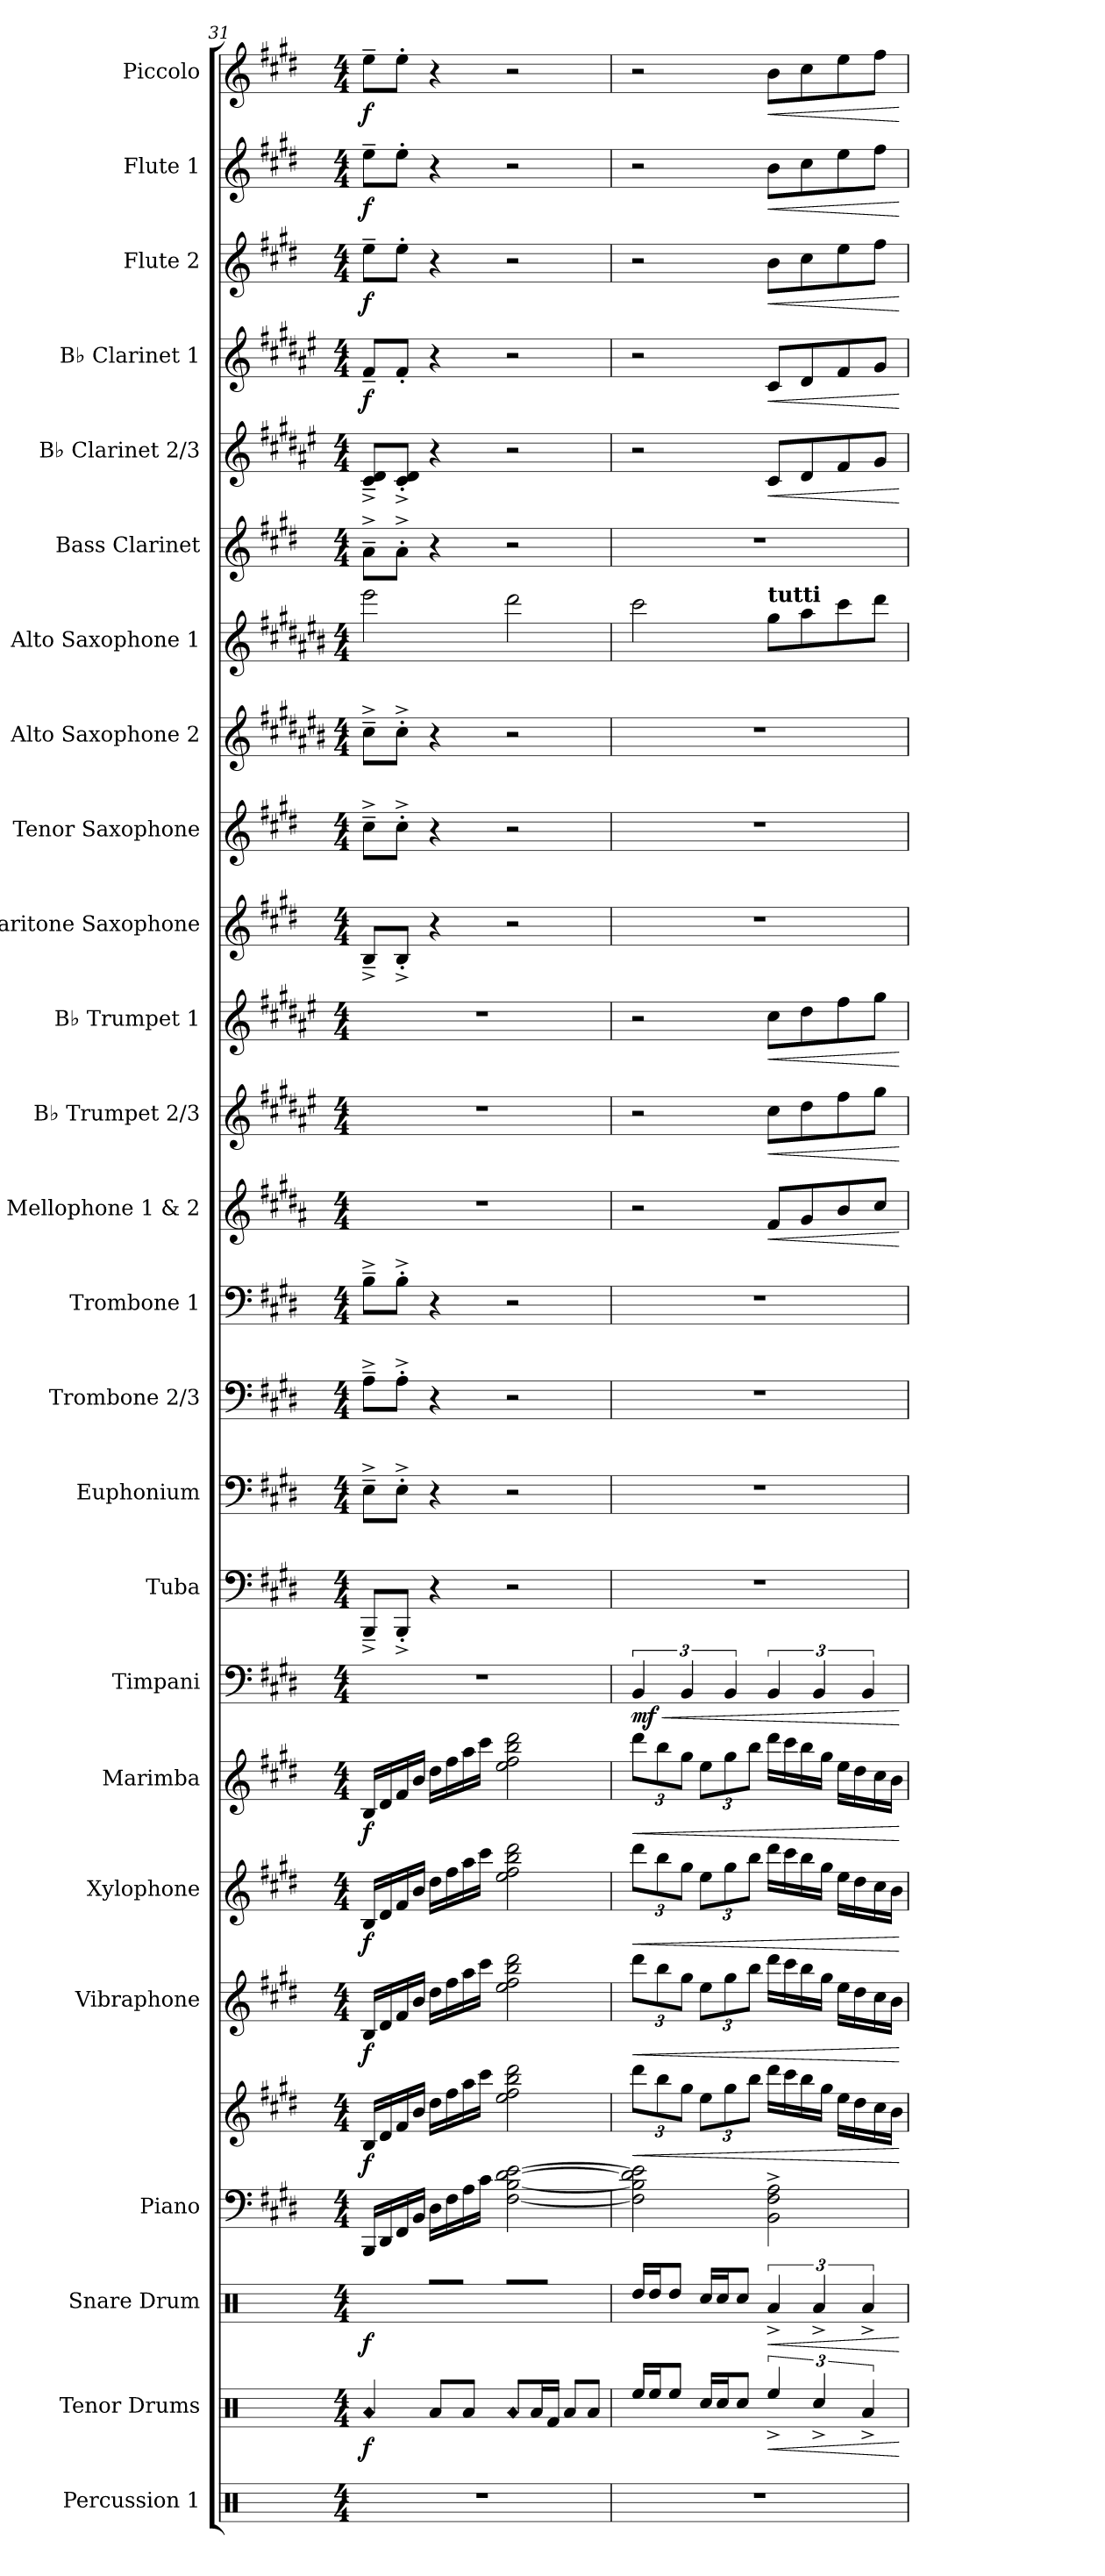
**kern	**kern	**dynam	**kern	**dynam	**kern	**kern	**dynam	**kern	**dynam	**kern	**dynam	**kern	**dynam	**kern	**dynam	**kern	**kern	**kern	**kern	**kern	**dynam	**kern	**dynam	**kern	**dynam	**kern	**kern	**kern	**kern	**kern	**kern	**dynam	**kern	**dynam	**kern	**dynam	**kern	**dynam	**kern	**dynam
*part25	*part24	*part24	*part23	*part23	*part22	*part22	*part22	*part21	*part21	*part20	*part20	*part19	*part19	*part18	*part18	*part17	*part16	*part15	*part14	*part13	*part13	*part12	*part12	*part11	*part11	*part10	*part9	*part8	*part7	*part6	*part5	*part5	*part4	*part4	*part3	*part3	*part2	*part2	*part1	*part1
*staff26	*staff25	*staff25	*staff24	*staff24	*staff23	*staff22	*staff22/23	*staff21	*staff21	*staff20	*staff20	*staff19	*staff19	*staff18	*staff18	*staff17	*staff16	*staff15	*staff14	*staff13	*staff13	*staff12	*staff12	*staff11	*staff11	*staff10	*staff9	*staff8	*staff7	*staff6	*staff5	*staff5	*staff4	*staff4	*staff3	*staff3	*staff2	*staff2	*staff1	*staff1
*I"Percussion 1	*I"Tenor Drums	*	*I"Snare Drum	*	*I"Piano	*	*	*I"Vibraphone	*	*I"Xylophone	*	*I"Marimba	*	*I"Timpani	*	*I"Tuba	*I"Euphonium	*I"Trombone 2/3	*I"Trombone 1	*I"Mellophone 1 &amp; 2	*	*I"B♭ Trumpet 2/3	*	*I"B♭ Trumpet 1	*	*I"Baritone Saxophone	*I"Tenor Saxophone	*I"Alto Saxophone 2	*I"Alto Saxophone 1	*I"Bass Clarinet	*I"B♭ Clarinet 2/3	*	*I"B♭ Clarinet 1	*	*I"Flute 2	*	*I"Flute 1	*	*I"Piccolo	*
*I'Perc. 1	*I'T.D.	*	*I'S.D.	*	*I'Pno.	*	*	*I'Vib.	*	*I'Xyl.	*	*I'Mrm.	*	*I'Timp.	*	*I'Tba.	*I'Euph.	*I'Tbn. 2/3	*I'Tbn. 1	*I'Mello. 1/2	*	*I'B♭ Tpt. 2/3	*	*I'B♭ Tpt. 1	*	*I'Bar. Sax.	*I'T. Sax.	*I'A. Sax. 2	*I'A. Sax. 1	*I'B. Cl.	*I'B♭ Cl. 2/3	*	*I'B♭ Cl. 1	*	*I'Fl. 2	*	*I'Fl. 1	*	*I'Picc.	*
*clefX	*clefX	*	*clefX	*	*clefF4	*clefG2	*	*clefG2	*	*clefG2	*	*clefG2	*	*clefF4	*	*clefF4	*clefF4	*clefF4	*clefF4	*clefG2	*	*clefG2	*	*clefG2	*	*clefG2	*clefG2	*clefG2	*clefG2	*clefG2	*clefG2	*	*clefG2	*	*clefG2	*	*clefG2	*	*clefG2	*
*	*	*	*	*	*	*	*	*	*	*ITrd-7c-12	*	*	*	*	*	*	*	*	*	*ITrd4c7	*	*ITrd1c2	*	*ITrd1c2	*	*ITrd12c21	*ITrd8c14	*ITrd5c9	*ITrd5c9	*ITrd8c14	*ITrd1c2	*	*ITrd1c2	*	*	*	*	*	*ITrd-7c-12	*
*k[]	*k[]	*	*k[]	*	*k[f#c#g#d#]	*k[f#c#g#d#]	*	*k[f#c#g#d#]	*	*k[f#c#g#d#]	*	*k[f#c#g#d#]	*	*k[f#c#g#d#]	*	*k[f#c#g#d#]	*k[f#c#g#d#]	*k[f#c#g#d#]	*k[f#c#g#d#]	*k[f#c#g#d#]	*	*k[f#c#g#d#]	*	*k[f#c#g#d#]	*	*k[f#c#g#d#]	*k[f#c#g#d#]	*k[f#c#g#d#]	*k[f#c#g#d#]	*k[f#c#g#d#]	*k[f#c#g#d#]	*	*k[f#c#g#d#]	*	*k[f#c#g#d#]	*	*k[f#c#g#d#]	*	*k[f#c#g#d#]	*
*M4/4	*M4/4	*	*M4/4	*	*M4/4	*M4/4	*	*M4/4	*	*M4/4	*	*M4/4	*	*M4/4	*	*M4/4	*M4/4	*M4/4	*M4/4	*M4/4	*	*M4/4	*	*M4/4	*	*M4/4	*M4/4	*M4/4	*M4/4	*M4/4	*M4/4	*	*M4/4	*	*M4/4	*	*M4/4	*	*M4/4	*
=31	=31	=31	=31	=31	=31	=31	=31	=31	=31	=31	=31	=31	=31	=31	=31	=31	=31	=31	=31	=31	=31	=31	=31	=31	=31	=31	=31	=31	=31	=31	=31	=31	=31	=31	=31	=31	=31	=31	=31	=31
!	!LO:N:head=diamond	!LO:DY:b	!LO:N:head=diamond	!LO:DY:b	!	!	!LO:DY:b	!	!LO:DY:b	!	!LO:DY:b	!	!LO:DY:b	!	!	!	!	!	!	!	!	!	!	!	!	!	!	!	!	!	!	!	!	!LO:DY:b	!	!LO:DY:b	!	!LO:DY:b	!	!LO:DY:b
1r	4Ra/	f	4R/	f	16BBB/LL	16B/LL	f	16B/LL	f	16b/LL	f	16B/LL	f	1r	.	8BBB~^/L	8E~^\L	8A~^\L	8B~^\L	1r	.	1r	.	1r	.	8BB~^/L	8c#~^\L	8e~^\L	2gg#\	8A~^\L	8B/~^ 8c#/~^L	.	8e~/L	f	8ee~\L	f	8ee~\L	f	8eee~\L	f
.	.	.	.	.	16DD#/	16d#/	.	16d#/	.	16dd#/	.	16d#/	.	.	.	.	.	.	.	.	.	.	.	.	.	.	.	.	.	.	.	.	.	.	.	.	.	.	.	.
.	.	.	.	.	16FF#/	16f#/	.	16f#/	.	16ff#/	.	16f#/	.	.	.	8BBB'^/J	8E'^\J	8A'^\J	8B'^\J	.	.	.	.	.	.	8BB'^/J	8c#'^\J	8e'^\J	.	8A'^\J	8B/'^ 8c#/'^J	.	8e'/J	.	8ee'\J	.	8ee'\J	.	8eee'\J	.
.	.	.	.	.	16BB/JJ	16b/JJ	.	16b/JJ	.	16bb/JJ	.	16b/JJ	.	.	.	.	.	.	.	.	.	.	.	.	.	.	.	.	.	.	.	.	.	.	.	.	.	.	.	.
.	8Ra/L	.	8R/L	.	16D#\LL	16dd#\LL	.	16dd#\LL	.	16ddd#\LL	.	16dd#\LL	.	.	.	4r	4r	4r	4r	.	.	.	.	.	.	4r	4r	4r	.	4r	4r	.	4r	.	4r	.	4r	.	4r	.
.	.	.	.	.	16F#\	16ff#\	.	16ff#\	.	16fff#\	.	16ff#\	.	.	.	.	.	.	.	.	.	.	.	.	.	.	.	.	.	.	.	.	.	.	.	.	.	.	.	.
.	8Ra/J	.	8R/J	.	16A\	16aa\	.	16aa\	.	16aaa\	.	16aa\	.	.	.	.	.	.	.	.	.	.	.	.	.	.	.	.	.	.	.	.	.	.	.	.	.	.	.	.
.	.	.	.	.	16c#\JJ	16ccc#\JJ	.	16ccc#\JJ	.	16cccc#\JJ	.	16ccc#\JJ	.	.	.	.	.	.	.	.	.	.	.	.	.	.	.	.	.	.	.	.	.	.	.	.	.	.	.	.
!	!LO:N:head=diamond	!	!LO:N:head=diamond	!	!	!	!	!	!	!	!	!	!	!	!	!	!	!	!	!	!	!	!	!	!	!	!	!	!	!	!	!	!	!	!	!	!	!	!	!
.	8Ra/L	.	8R/L	.	[2F#\ [2B\ [2d#\ [2e\	2ee\ 2ff#\ 2bb\ 2ddd#\	.	2ee\ 2ff#\ 2bb\ 2ddd#\	.	2eee\ 2fff#\ 2bbb\ 2dddd#\	.	2ee\ 2ff#\ 2bb\ 2ddd#\	.	.	.	2r	2r	2r	2r	.	.	.	.	.	.	2r	2r	2r	2ff#\	2r	2r	.	2r	.	2r	.	2r	.	2r	.
.	16Ra/L	.	16R/L	.	.	.	.	.	.	.	.	.	.	.	.	.	.	.	.	.	.	.	.	.	.	.	.	.	.	.	.	.	.	.	.	.	.	.	.	.
.	16Rf/JJ	.	16R/JJ	.	.	.	.	.	.	.	.	.	.	.	.	.	.	.	.	.	.	.	.	.	.	.	.	.	.	.	.	.	.	.	.	.	.	.	.	.
.	8Ra/L	.	4R/	.	.	.	.	.	.	.	.	.	.	.	.	.	.	.	.	.	.	.	.	.	.	.	.	.	.	.	.	.	.	.	.	.	.	.	.	.
.	8Ra/J	.	.	.	.	.	.	.	.	.	.	.	.	.	.	.	.	.	.	.	.	.	.	.	.	.	.	.	.	.	.	.	.	.	.	.	.	.	.	.
=32	=32	=32	=32	=32	=32	=32	=32	=32	=32	=32	=32	=32	=32	=32	=32	=32	=32	=32	=32	=32	=32	=32	=32	=32	=32	=32	=32	=32	=32	=32	=32	=32	=32	=32	=32	=32	=32	=32	=32	=32
*	*	*	*	*	*	*Xbrackettup	*	*	*	*	*	*	*	*	*	*	*	*	*	*	*	*	*	*	*	*	*	*	*	*	*	*	*	*	*	*	*	*	*	*
!	!	!	!	!	!	!	!LO:HP:b	!	!	!	!	!	!	!	!	!	!	!	!	!	!	!	!	!	!	!	!	!	!	!	!	!	!	!	!	!	!	!	!	!
*	*	*	*	*	*	*	*	*Xbrackettup	*	*	*	*	*	*	*	*	*	*	*	*	*	*	*	*	*	*	*	*	*	*	*	*	*	*	*	*	*	*	*	*
!	!	!	!	!	!	!	!	!	!LO:HP:b	!	!	!	!	!	!	!	!	!	!	!	!	!	!	!	!	!	!	!	!	!	!	!	!	!	!	!	!	!	!	!
*	*	*	*	*	*	*	*	*	*	*Xbrackettup	*	*	*	*	*	*	*	*	*	*	*	*	*	*	*	*	*	*	*	*	*	*	*	*	*	*	*	*	*	*
!	!	!	!	!	!	!	!	!	!	!	!LO:HP:b	!	!	!	!	!	!	!	!	!	!	!	!	!	!	!	!	!	!	!	!	!	!	!	!	!	!	!	!	!
*	*	*	*	*	*	*	*	*	*	*	*	*Xbrackettup	*	*	*	*	*	*	*	*	*	*	*	*	*	*	*	*	*	*	*	*	*	*	*	*	*	*	*	*
!	!	!	!	!	!	!	!	!	!	!	!	!	!LO:HP:b	!	!LO:HP:b	!	!	!	!	!	!	!	!	!	!	!	!	!	!	!	!	!	!	!	!	!	!	!	!	!
!	!	!	!	!	!	!	!	!	!	!	!	!	!	!	!LO:DY:n=1:b	!	!	!	!	!	!	!	!	!	!	!	!	!	!	!	!	!	!	!	!	!	!	!	!	!
1r	16Ree/LL	.	16Rdd/LL	.	2F#\] 2B\] 2d#\] 2e\]	12ddd#\L	<	12ddd#\L	<	12dddd#\L	<	12ddd#\L	<	6BB/	< mf	1r	1r	1r	1r	2r	.	2r	.	2r	.	1r	1r	1r	2ee\	1r	2r	.	2r	.	2r	.	2r	.	2r	.
.	16Ree/J	.	16Rdd/J	.	.	.	.	.	.	.	.	.	.	.	.	.	.	.	.	.	.	.	.	.	.	.	.	.	.	.	.	.	.	.	.	.	.	.	.	.
.	.	.	.	.	.	12bb\	.	12bb\	.	12bbb\	.	12bb\	.	.	.	.	.	.	.	.	.	.	.	.	.	.	.	.	.	.	.	.	.	.	.	.	.	.	.	.
.	8Ree/J	.	8Rdd/J	.	.	.	.	.	.	.	.	.	.	.	.	.	.	.	.	.	.	.	.	.	.	.	.	.	.	.	.	.	.	.	.	.	.	.	.	.
.	.	.	.	.	.	12gg#\J	.	12gg#\J	.	12ggg#\J	.	12gg#\J	.	6BB/	.	.	.	.	.	.	.	.	.	.	.	.	.	.	.	.	.	.	.	.	.	.	.	.	.	.
.	16Rcc/LL	.	16Rcc/LL	.	.	12ee\L	.	12ee\L	.	12eee\L	.	12ee\L	.	.	.	.	.	.	.	.	.	.	.	.	.	.	.	.	.	.	.	.	.	.	.	.	.	.	.	.
.	16Rcc/J	.	16Rcc/J	.	.	.	.	.	.	.	.	.	.	.	.	.	.	.	.	.	.	.	.	.	.	.	.	.	.	.	.	.	.	.	.	.	.	.	.	.
.	.	.	.	.	.	12gg#\	.	12gg#\	.	12ggg#\	.	12gg#\	.	6BB/	.	.	.	.	.	.	.	.	.	.	.	.	.	.	.	.	.	.	.	.	.	.	.	.	.	.
.	8Rcc/J	.	8Rcc/J	.	.	.	.	.	.	.	.	.	.	.	.	.	.	.	.	.	.	.	.	.	.	.	.	.	.	.	.	.	.	.	.	.	.	.	.	.
.	.	.	.	.	.	12bb\J	.	12bb\J	.	12bbb\J	.	12bb\J	.	.	.	.	.	.	.	.	.	.	.	.	.	.	.	.	.	.	.	.	.	.	.	.	.	.	.	.
!	!	!	!	!	!	!	!	!	!	!	!	!	!	!	!	!	!	!	!	!	!	!	!	!	!	!	!	!	!LO:TX:a:B:t=tutti	!	!	!	!	!	!	!	!	!	!	!
!	!	!LO:HP:b	!	!LO:HP:b	!	!	!	!	!	!	!	!	!	!	!	!	!	!	!	!	!LO:HP:b	!	!LO:HP:b	!	!LO:HP:b	!	!	!	!	!	!	!LO:HP:b	!	!LO:HP:b	!	!LO:HP:b	!	!LO:HP:b	!	!LO:HP:b
.	6Ree^/	<	6Ra^/	<	2BB\^ 2F#\^ 2A\^	16ddd#\LL	.	16ddd#\LL	.	16dddd#\LL	.	16ddd#\LL	.	6BB/	.	.	.	.	.	8B/L	<	8b\L	<	8b\L	<	.	.	.	8b\L	.	8B/L	<	8B/L	<	8b\L	<	8b\L	<	8bb\L	<
.	.	.	.	.	.	16ccc#\	.	16ccc#\	.	16cccc#\	.	16ccc#\	.	.	.	.	.	.	.	.	.	.	.	.	.	.	.	.	.	.	.	.	.	.	.	.	.	.	.	.
.	.	.	.	.	.	16bb\	.	16bb\	.	16bbb\	.	16bb\	.	.	.	.	.	.	.	8c#/	.	8cc#\	.	8cc#\	.	.	.	.	8cc#\	.	8c#/	.	8c#/	.	8cc#\	.	8cc#\	.	8ccc#\	.
.	6Rcc^/	.	6Ra^/	.	.	.	.	.	.	.	.	.	.	6BB/	.	.	.	.	.	.	.	.	.	.	.	.	.	.	.	.	.	.	.	.	.	.	.	.	.	.
.	.	.	.	.	.	16gg#\JJ	.	16gg#\JJ	.	16ggg#\JJ	.	16gg#\JJ	.	.	.	.	.	.	.	.	.	.	.	.	.	.	.	.	.	.	.	.	.	.	.	.	.	.	.	.
.	.	.	.	.	.	16ee\LL	.	16ee\LL	.	16eee\LL	.	16ee\LL	.	.	.	.	.	.	.	8e/	.	8ee\	.	8ee\	.	.	.	.	8ee\	.	8e/	.	8e/	.	8ee\	.	8ee\	.	8eee\	.
.	.	.	.	.	.	16dd#\	.	16dd#\	.	16ddd#\	.	16dd#\	.	.	.	.	.	.	.	.	.	.	.	.	.	.	.	.	.	.	.	.	.	.	.	.	.	.	.	.
.	6Ra^/	.	6Ra^/	.	.	.	.	.	.	.	.	.	.	6BB/	.	.	.	.	.	.	.	.	.	.	.	.	.	.	.	.	.	.	.	.	.	.	.	.	.	.
.	.	.	.	.	.	16cc#\	.	16cc#\	.	16ccc#\	.	16cc#\	.	.	.	.	.	.	.	8f#/J	.	8ff#\J	.	8ff#\J	.	.	.	.	8ff#\J	.	8f#/J	.	8f#/J	.	8ff#\J	.	8ff#\J	.	8fff#\J	.
.	.	.	.	.	.	16b\JJ	.	16b\JJ	.	16bb\JJ	.	16b\JJ	.	.	.	.	.	.	.	.	.	.	.	.	.	.	.	.	.	.	.	.	.	.	.	.	.	.	.	.
.	.	[	.	[	.	.	[	.	[	.	[	.	[	.	[	.	.	.	.	.	[	.	[	.	[	.	.	.	.	.	.	[	.	[	.	[	.	[	.	[
=	=	=	=	=	=	=	=	=	=	=	=	=	=	=	=	=	=	=	=	=	=	=	=	=	=	=	=	=	=	=	=	=	=	=	=	=	=	=	=	=
*-	*-	*-	*-	*-	*-	*-	*-	*-	*-	*-	*-	*-	*-	*-	*-	*-	*-	*-	*-	*-	*-	*-	*-	*-	*-	*-	*-	*-	*-	*-	*-	*-	*-	*-	*-	*-	*-	*-	*-	*-
